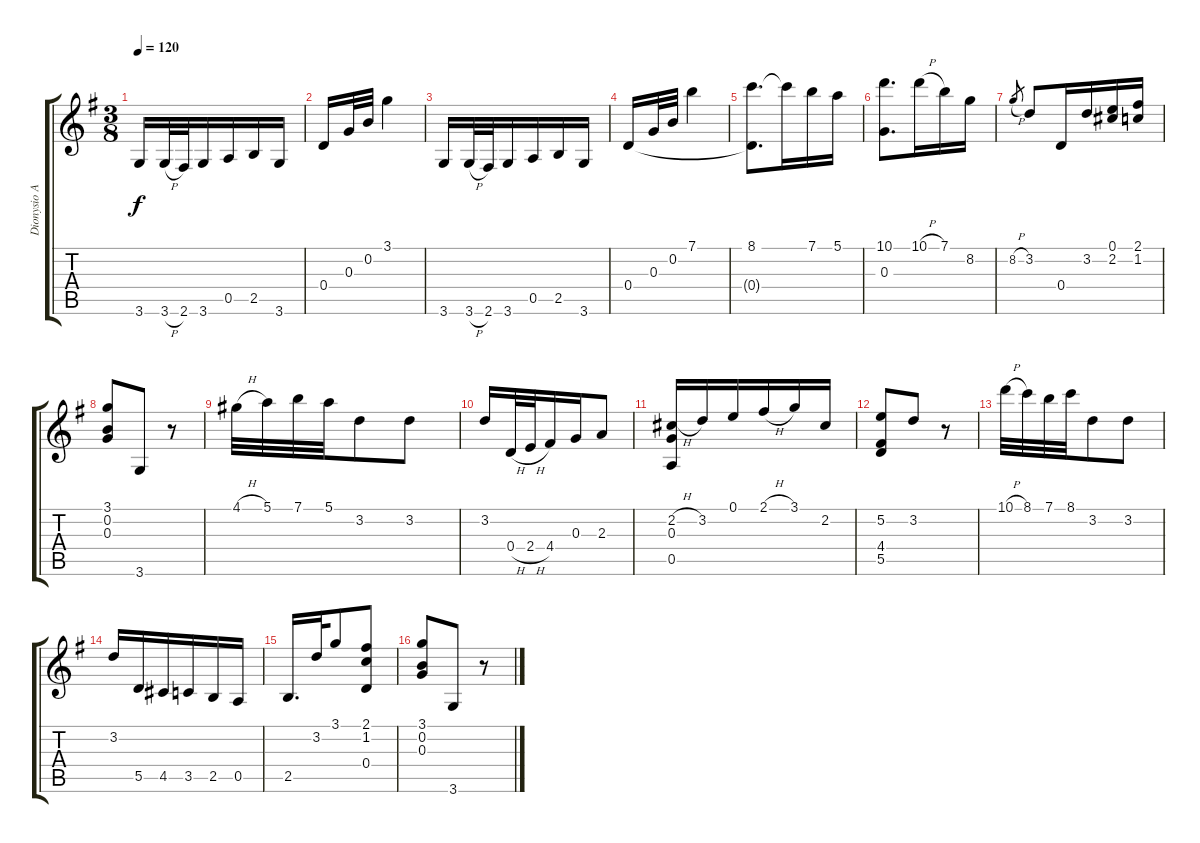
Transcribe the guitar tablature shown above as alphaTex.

\track ("Dionysio Aguado" "Dionysio A") {instrument acousticguitarnylon}
\staff {score tabs}
\tuning (E4 B3 G3 D3 A2 E2) {hide}
\ts (3 8)
\tempo 120
\clef g2
\ks g
3.6.16{dy f} 3.6{h}.32 2.6.32 3.6.16 0.5.16 2.5.16 3.6.16 |
0.4.16 0.3.32 0.2.32 3.1.4 |
3.6.16 3.6{h}.32 2.6.32 3.6.16 0.5.16 2.5.16 3.6.16 |
0.4.16 0.3.32 0.2.32 7.1.4 |
(8.1 0.4{t}).8{d} 8.1{t}.16 7.1.16 5.1.16 |
(10.1 0.3).8{d} 10.1{h}.16 7.1.16 8.2.16 |
8.2{h}.8{gr} 3.2.8 0.4.16 3.2.16 (0.1 2.2).16 (2.1 1.2).16 |
(3.1 0.2 0.3).8 3.6.8 r.8 |
4.1{h}.32 5.1.32 7.1.32 5.1.32 3.2.8 3.2.8 |
3.2.16 0.4{h}.32 2.4{h}.32 4.4.16 0.3.16 2.3.8 |
(2.2{h} 0.3 0.5).16 3.2.16 0.1.16 2.1{h}.16 3.1.16 2.2.16 |
(5.2 4.4 5.5).8 3.2.8 r.8 |
10.1{h}.32 8.1.32 7.1.32 8.1.32 3.2.8 3.2.8 |
3.2.16 5.5.16 4.5.16 3.5.16 2.5.16 0.5.16 |
2.5.16{d} 3.2.32 3.1.8 (2.1 1.2 0.4).8 |
(3.1 0.2 0.3).8 3.6.8 r.8
